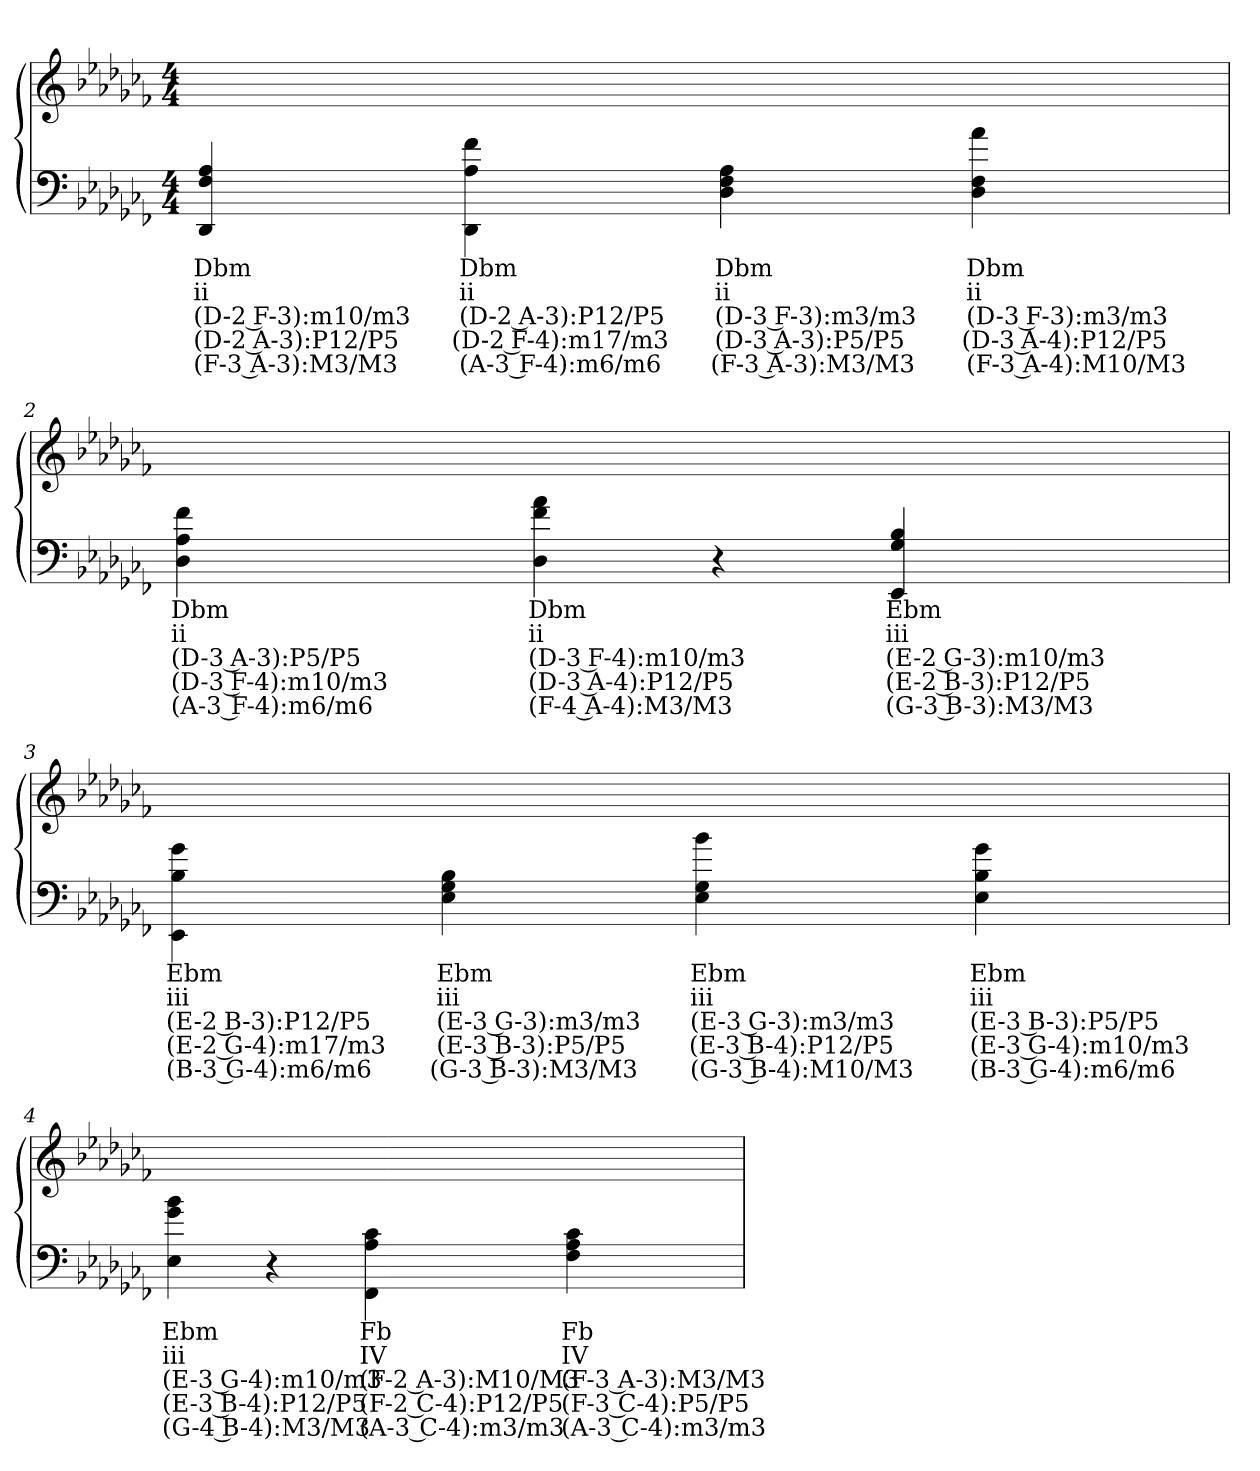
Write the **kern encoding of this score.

**kern	**text	**text	**text	**text	**text	**kern
*part2	*part2	*part2	*part2	*part2	*part2	*part1
*staff2	*staff2	*staff2	*staff2	*staff2	*staff2	*staff1
*clefF4	*	*	*	*	*	*clefG2
*k[b-e-a-d-g-c-f-]	*	*	*	*	*	*k[b-e-a-d-g-c-f-]
*C-:	*	*	*	*	*	*C-:
*M4/4	*	*	*	*	*	*M4/4
*MM60	*	*	*	*	*	*MM60
=1	=1	=1	=1	=1	=1	=1
4DD- 4F- 4A-	Dbm	ii	(D-2 F-3):m10/m3	(D-2 A-3):P12/P5	(F-3 A-3):M3/M3	1ryy
4DD- 4A- 4f-	Dbm	ii	(D-2 A-3):P12/P5	(D-2 F-4):m17/m3	(A-3 F-4):m6/m6	.
4D- 4F- 4A-	Dbm	ii	(D-3 F-3):m3/m3	(D-3 A-3):P5/P5	(F-3 A-3):M3/M3	.
4D- 4F- 4a-	Dbm	ii	(D-3 F-3):m3/m3	(D-3 A-4):P12/P5	(F-3 A-4):M10/M3	.
=2	=2	=2	=2	=2	=2	=2
4D- 4A- 4f-	Dbm	ii	(D-3 A-3):P5/P5	(D-3 F-4):m10/m3	(A-3 F-4):m6/m6	1ryy
4D- 4f- 4a-	Dbm	ii	(D-3 F-4):m10/m3	(D-3 A-4):P12/P5	(F-4 A-4):M3/M3	.
4r	.	.	.	.	.	.
4EE- 4G- 4B-	Ebm	iii	(E-2 G-3):m10/m3	(E-2 B-3):P12/P5	(G-3 B-3):M3/M3	.
=3	=3	=3	=3	=3	=3	=3
4EE- 4B- 4g-	Ebm	iii	(E-2 B-3):P12/P5	(E-2 G-4):m17/m3	(B-3 G-4):m6/m6	1ryy
4E- 4G- 4B-	Ebm	iii	(E-3 G-3):m3/m3	(E-3 B-3):P5/P5	(G-3 B-3):M3/M3	.
4E- 4G- 4b-	Ebm	iii	(E-3 G-3):m3/m3	(E-3 B-4):P12/P5	(G-3 B-4):M10/M3	.
4E- 4B- 4g-	Ebm	iii	(E-3 B-3):P5/P5	(E-3 G-4):m10/m3	(B-3 G-4):m6/m6	.
=4	=4	=4	=4	=4	=4	=4
4E- 4g- 4b-	Ebm	iii	(E-3 G-4):m10/m3	(E-3 B-4):P12/P5	(G-4 B-4):M3/M3	1ryy
4r	.	.	.	.	.	.
4FF- 4A- 4c-	Fb	IV	(F-2 A-3):M10/M3	(F-2 C-4):P12/P5	(A-3 C-4):m3/m3	.
4F- 4A- 4c-	Fb	IV	(F-3 A-3):M3/M3	(F-3 C-4):P5/P5	(A-3 C-4):m3/m3	.
=	=	=	=	=	=	=
*-	*-	*-	*-	*-	*-	*-
